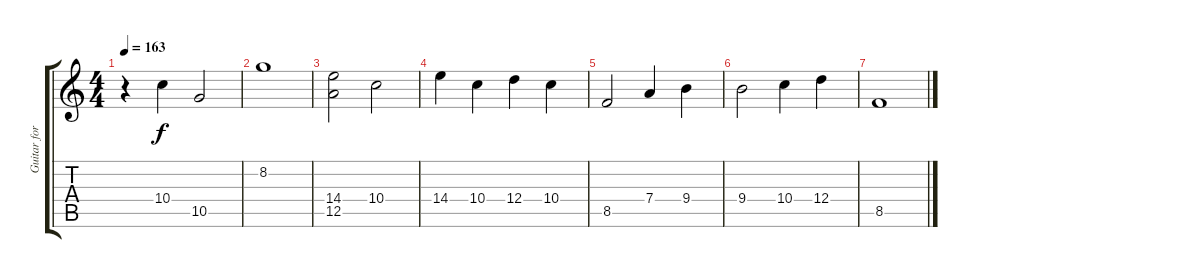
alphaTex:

\track ("Guitar for clean phases" "Guitar for") {instrument electricguitarjazz}
\staff {score tabs}
\tuning (E4 B3 G3 D3 A2 E2) {hide}
\ts (4 4)
\tempo 163
\clef g2
\ks c
r.4{dy f} 10.4.4 10.5.2 |
8.2.1 |
(14.4 12.5).2 10.4.2 |
14.4.4 10.4.4 12.4.4 10.4.4 |
8.5.2 7.4.4 9.4.4 |
9.4.2 10.4.4 12.4.4 |
8.5.1
